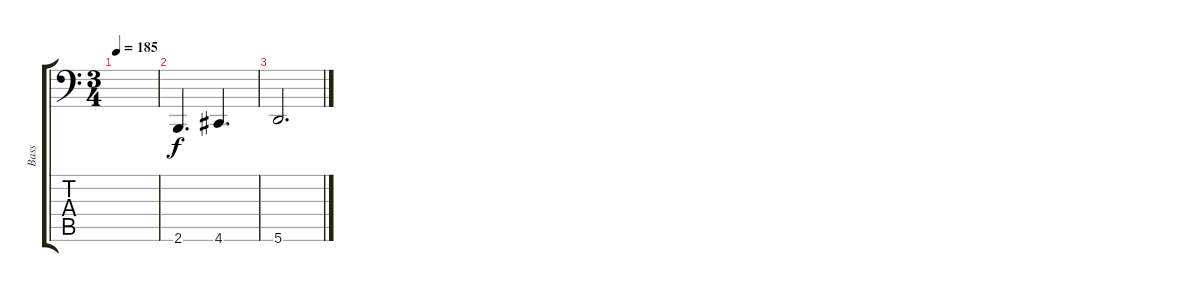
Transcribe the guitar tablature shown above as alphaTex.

\track ("Bass" "Bass") {instrument electricbasspick}
\staff {score tabs}
\tuning (C3 G2 D2 A1 E1 A0) {hide}
\ts (3 4)
\tempo 185
\clef f4
\ks c
|
2.6.4{d} 4.6.4{d} |
5.6.2{d}
